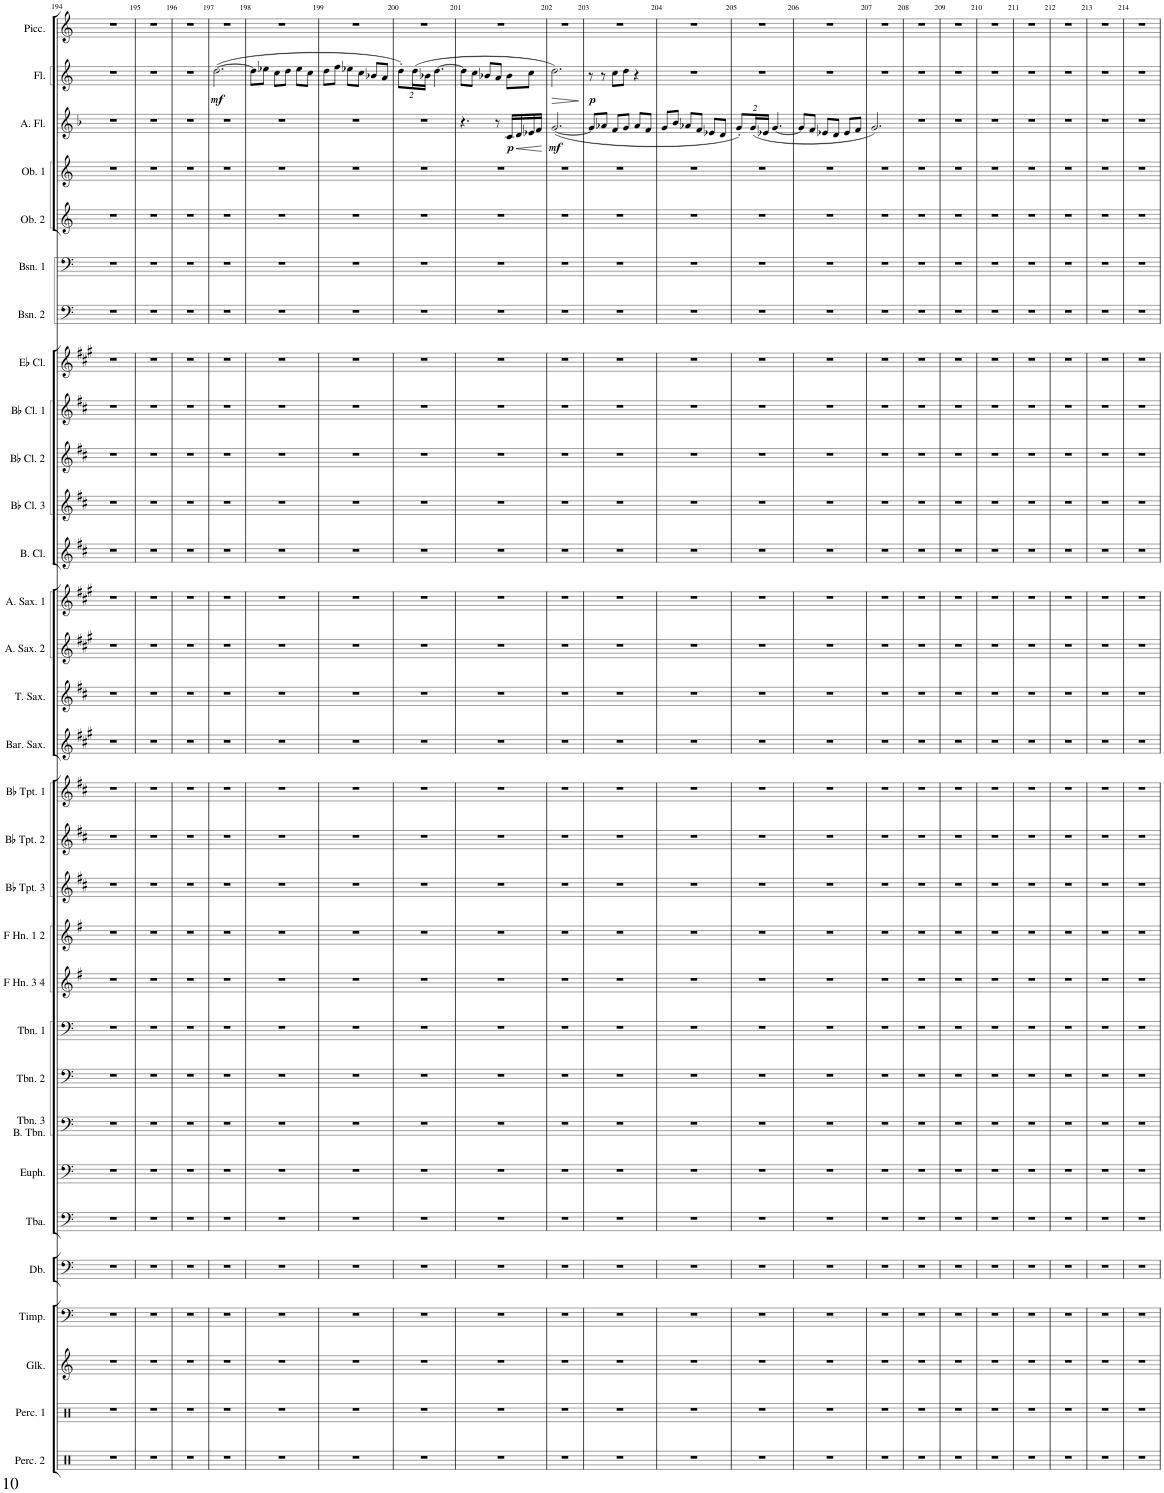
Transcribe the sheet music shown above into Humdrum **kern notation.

**kern	**kern	**kern	**kern	**kern	**kern	**kern	**kern	**kern	**kern	**kern	**kern	**kern	**kern	**kern	**kern	**kern	**kern	**kern	**kern	**kern	**kern	**kern	**kern	**kern	**kern	**kern	**kern	**kern	**dynam	**kern	**dynam	**kern
*part31	*part30	*part29	*part28	*part27	*part26	*part25	*part24	*part23	*part22	*part21	*part20	*part19	*part18	*part17	*part16	*part15	*part14	*part13	*part12	*part11	*part10	*part9	*part8	*part7	*part6	*part5	*part4	*part3	*part3	*part2	*part2	*part1
*staff31	*staff30	*staff29	*staff28	*staff27	*staff26	*staff25	*staff24	*staff23	*staff22	*staff21	*staff20	*staff19	*staff18	*staff17	*staff16	*staff15	*staff14	*staff13	*staff12	*staff11	*staff10	*staff9	*staff8	*staff7	*staff6	*staff5	*staff4	*staff3	*staff3	*staff2	*staff2	*staff1
*I"Percussion 2	*I"Percussion 1	*I"Glockenspiel	*I"Timpani	*I"Double Bass	*I"Tuba	*I"Euphonium	*I"Trombone 3 &amp; Bass Trombone	*I"Trombone 2	*I"Trombone 1	*I"F Horn 3 &amp; 4	*I"F Horn 1 &amp; 2	*I"Bb Trumpet 3	*I"Bb Trumpet 2	*I"Bb Trumpet 1	*I"Baritone Saxophone	*I"Tenor Saxophone	*I"Alto Saxophone 2	*I"Alto Saxophone 1	*I"Bass Clarinet	*I"Bb Clarinet 3	*I"Bb Clarinet 2	*I"Bb Clarinet 1	*I"Eb Clarinet	*I"Bassoon 2	*I"Bassoon 1	*I"Oboe 2	*I"Oboe 1	*I"Solo Alto Flute	*	*I"Solo Flute	*	*I"Solo Piccolo
*I'Perc. 2	*I'Perc. 1	*I'Glk.	*I'Timp.	*I'Db.	*I'Tba.	*I'Euph.	*I'Tbn. 3 B. Tbn.	*I'Tbn. 2	*I'Tbn. 1	*I'F Hn. 3 4	*I'F Hn. 1 2	*I'Bb Tpt. 3	*I'Bb Tpt. 2	*I'Bb Tpt. 1	*I'Bar. Sax.	*I'T. Sax.	*I'A. Sax. 2	*I'A. Sax. 1	*I'B. Cl.	*I'Bb Cl. 3	*I'Bb Cl. 2	*I'Bb Cl. 1	*I'Eb Cl.	*I'Bsn. 2	*I'Bsn. 1	*I'Ob. 2	*I'Ob. 1	*I'A. Fl.	*	*I'Fl.	*	*I'Picc.
!!LO:PB:g=z
*clefX	*clefX	*clefG2	*clefF4	*clefF4	*clefF4	*clefF4	*clefF4	*clefF4	*clefF4	*clefG2	*clefG2	*clefG2	*clefG2	*clefG2	*clefG2	*clefG2	*clefG2	*clefG2	*clefG2	*clefG2	*clefG2	*clefG2	*clefG2	*clefF4	*clefF4	*clefG2	*clefG2	*clefG2	*	*clefG2	*	*clefG2
*	*	*Trd-14c-24	*	*Trd7c12	*	*	*	*	*	*Trd4c7	*Trd4c7	*Trd1c2	*Trd1c2	*Trd1c2	*Trd12c21	*Trd8c14	*Trd5c9	*Trd5c9	*Trd8c14	*Trd1c2	*Trd1c2	*Trd1c2	*Trd-2c-3	*	*	*	*	*Trd3c5	*	*	*	*Trd-7c-12
*k[]	*k[]	*k[]	*k[]	*k[]	*k[]	*k[]	*k[]	*k[]	*k[]	*k[f#]	*k[f#]	*k[f#c#]	*k[f#c#]	*k[f#c#]	*k[f#c#g#]	*k[f#c#]	*k[f#c#g#]	*k[f#c#g#]	*k[f#c#]	*k[f#c#]	*k[f#c#]	*k[f#c#]	*k[f#c#g#]	*k[]	*k[]	*k[]	*k[]	*k[b-]	*	*k[]	*	*k[]
*M3/4	*M3/4	*M3/4	*M3/4	*M3/4	*M3/4	*M3/4	*M3/4	*M3/4	*M3/4	*M3/4	*M3/4	*M3/4	*M3/4	*M3/4	*M3/4	*M3/4	*M3/4	*M3/4	*M3/4	*M3/4	*M3/4	*M3/4	*M3/4	*M3/4	*M3/4	*M3/4	*M3/4	*M3/4	*	*M3/4	*	*M3/4
=194	=194	=194	=194	=194	=194	=194	=194	=194	=194	=194	=194	=194	=194	=194	=194	=194	=194	=194	=194	=194	=194	=194	=194	=194	=194	=194	=194	=194	=194	=194	=194	=194
2.r	2.r	2.r	2.r	2.r	2.r	2.r	2.r	2.r	2.r	2.r	2.r	2.r	2.r	2.r	2.r	2.r	2.r	2.r	2.r	2.r	2.r	2.r	2.r	2.r	2.r	2.r	2.r	2.r	.	2.r	.	2.r
=195	=195	=195	=195	=195	=195	=195	=195	=195	=195	=195	=195	=195	=195	=195	=195	=195	=195	=195	=195	=195	=195	=195	=195	=195	=195	=195	=195	=195	=195	=195	=195	=195
2.r	2.r	2.r	2.r	2.r	2.r	2.r	2.r	2.r	2.r	2.r	2.r	2.r	2.r	2.r	2.r	2.r	2.r	2.r	2.r	2.r	2.r	2.r	2.r	2.r	2.r	2.r	2.r	2.r	.	2.r	.	2.r
=196	=196	=196	=196	=196	=196	=196	=196	=196	=196	=196	=196	=196	=196	=196	=196	=196	=196	=196	=196	=196	=196	=196	=196	=196	=196	=196	=196	=196	=196	=196	=196	=196
2.r	2.r	2.r	2.r	2.r	2.r	2.r	2.r	2.r	2.r	2.r	2.r	2.r	2.r	2.r	2.r	2.r	2.r	2.r	2.r	2.r	2.r	2.r	2.r	2.r	2.r	2.r	2.r	2.r	.	2.r	.	2.r
=197	=197	=197	=197	=197	=197	=197	=197	=197	=197	=197	=197	=197	=197	=197	=197	=197	=197	=197	=197	=197	=197	=197	=197	=197	=197	=197	=197	=197	=197	=197	=197	=197
!	!	!	!	!	!	!	!	!	!	!	!	!	!	!	!	!	!	!	!	!	!	!	!	!	!	!	!	!	!	!	!LO:DY:b	!
2.r	2.r	2.r	2.r	2.r	2.r	2.r	2.r	2.r	2.r	2.r	2.r	2.r	2.r	2.r	2.r	2.r	2.r	2.r	2.r	2.r	2.r	2.r	2.r	2.r	2.r	2.r	2.r	2.r	.	([2.dd\	mf	2.r
=198	=198	=198	=198	=198	=198	=198	=198	=198	=198	=198	=198	=198	=198	=198	=198	=198	=198	=198	=198	=198	=198	=198	=198	=198	=198	=198	=198	=198	=198	=198	=198	=198
2.r	2.r	2.r	2.r	2.r	2.r	2.r	2.r	2.r	2.r	2.r	2.r	2.r	2.r	2.r	2.r	2.r	2.r	2.r	2.r	2.r	2.r	2.r	2.r	2.r	2.r	2.r	2.r	2.r	.	8dd\L]	.	2.r
.	.	.	.	.	.	.	.	.	.	.	.	.	.	.	.	.	.	.	.	.	.	.	.	.	.	.	.	.	.	8ee-X\J	.	.
.	.	.	.	.	.	.	.	.	.	.	.	.	.	.	.	.	.	.	.	.	.	.	.	.	.	.	.	.	.	8cc\L	.	.
.	.	.	.	.	.	.	.	.	.	.	.	.	.	.	.	.	.	.	.	.	.	.	.	.	.	.	.	.	.	8dd\J	.	.
.	.	.	.	.	.	.	.	.	.	.	.	.	.	.	.	.	.	.	.	.	.	.	.	.	.	.	.	.	.	8ee-\L	.	.
.	.	.	.	.	.	.	.	.	.	.	.	.	.	.	.	.	.	.	.	.	.	.	.	.	.	.	.	.	.	8cc\J	.	.
=199	=199	=199	=199	=199	=199	=199	=199	=199	=199	=199	=199	=199	=199	=199	=199	=199	=199	=199	=199	=199	=199	=199	=199	=199	=199	=199	=199	=199	=199	=199	=199	=199
2.r	2.r	2.r	2.r	2.r	2.r	2.r	2.r	2.r	2.r	2.r	2.r	2.r	2.r	2.r	2.r	2.r	2.r	2.r	2.r	2.r	2.r	2.r	2.r	2.r	2.r	2.r	2.r	2.r	.	8dd\L	.	2.r
.	.	.	.	.	.	.	.	.	.	.	.	.	.	.	.	.	.	.	.	.	.	.	.	.	.	.	.	.	.	8ff\J	.	.
.	.	.	.	.	.	.	.	.	.	.	.	.	.	.	.	.	.	.	.	.	.	.	.	.	.	.	.	.	.	8ee-X\L	.	.
.	.	.	.	.	.	.	.	.	.	.	.	.	.	.	.	.	.	.	.	.	.	.	.	.	.	.	.	.	.	8cc\J	.	.
.	.	.	.	.	.	.	.	.	.	.	.	.	.	.	.	.	.	.	.	.	.	.	.	.	.	.	.	.	.	8b-X/L	.	.
.	.	.	.	.	.	.	.	.	.	.	.	.	.	.	.	.	.	.	.	.	.	.	.	.	.	.	.	.	.	8a/J	.	.
=200	=200	=200	=200	=200	=200	=200	=200	=200	=200	=200	=200	=200	=200	=200	=200	=200	=200	=200	=200	=200	=200	=200	=200	=200	=200	=200	=200	=200	=200	=200	=200	=200
*	*	*	*	*	*	*	*	*	*	*	*	*	*	*	*	*	*	*	*	*	*	*	*	*	*	*	*	*	*	*Xbrackettup	*	*
2.r	2.r	2.r	2.r	2.r	2.r	2.r	2.r	2.r	2.r	2.r	2.r	2.r	2.r	2.r	2.r	2.r	2.r	2.r	2.r	2.r	2.r	2.r	2.r	2.r	2.r	2.r	2.r	2.r	.	16%3dd'\L)	.	2.r
.	.	.	.	.	.	.	.	.	.	.	.	.	.	.	.	.	.	.	.	.	.	.	.	.	.	.	.	.	.	(32%3dd\L	.	.
.	.	.	.	.	.	.	.	.	.	.	.	.	.	.	.	.	.	.	.	.	.	.	.	.	.	.	.	.	.	32%3b-X\JJ	.	.
.	.	.	.	.	.	.	.	.	.	.	.	.	.	.	.	.	.	.	.	.	.	.	.	.	.	.	.	.	.	[4.dd\	.	.
=201	=201	=201	=201	=201	=201	=201	=201	=201	=201	=201	=201	=201	=201	=201	=201	=201	=201	=201	=201	=201	=201	=201	=201	=201	=201	=201	=201	=201	=201	=201	=201	=201
2.r	2.r	2.r	2.r	2.r	2.r	2.r	2.r	2.r	2.r	2.r	2.r	2.r	2.r	2.r	2.r	2.r	2.r	2.r	2.r	2.r	2.r	2.r	2.r	2.r	2.r	2.r	2.r	4.r	.	8dd\L]	.	2.r
.	.	.	.	.	.	.	.	.	.	.	.	.	.	.	.	.	.	.	.	.	.	.	.	.	.	.	.	.	.	8cc\J	.	.
.	.	.	.	.	.	.	.	.	.	.	.	.	.	.	.	.	.	.	.	.	.	.	.	.	.	.	.	.	.	8b-X/L	.	.
.	.	.	.	.	.	.	.	.	.	.	.	.	.	.	.	.	.	.	.	.	.	.	.	.	.	.	.	8r	.	8a/J	.	.
!	!	!	!	!	!	!	!	!	!	!	!	!	!	!	!	!	!	!	!	!	!	!	!	!	!	!	!	!	!LO:HP:b	!	!	!
!	!	!	!	!	!	!	!	!	!	!	!	!	!	!	!	!	!	!	!	!	!	!	!	!	!	!	!	!	!LO:DY:n=1:b	!	!	!
.	.	.	.	.	.	.	.	.	.	.	.	.	.	.	.	.	.	.	.	.	.	.	.	.	.	.	.	16c/LL	< p	8b-\L	.	.
.	.	.	.	.	.	.	.	.	.	.	.	.	.	.	.	.	.	.	.	.	.	.	.	.	.	.	.	16d/	.	.	.	.
.	.	.	.	.	.	.	.	.	.	.	.	.	.	.	.	.	.	.	.	.	.	.	.	.	.	.	.	16e-X/	.	8cc\J	.	.
.	.	.	.	.	.	.	.	.	.	.	.	.	.	.	.	.	.	.	.	.	.	.	.	.	.	.	.	16f/JJ	.	.	.	.
.	.	.	.	.	.	.	.	.	.	.	.	.	.	.	.	.	.	.	.	.	.	.	.	.	.	.	.	.	[	.	.	.
=202	=202	=202	=202	=202	=202	=202	=202	=202	=202	=202	=202	=202	=202	=202	=202	=202	=202	=202	=202	=202	=202	=202	=202	=202	=202	=202	=202	=202	=202	=202	=202	=202
!	!	!	!	!	!	!	!	!	!	!	!	!	!	!	!	!	!	!	!	!	!	!	!	!	!	!	!	!	!LO:DY:b	!	!LO:HP:b	!
2.r	2.r	2.r	2.r	2.r	2.r	2.r	2.r	2.r	2.r	2.r	2.r	2.r	2.r	2.r	2.r	2.r	2.r	2.r	2.r	2.r	2.r	2.r	2.r	2.r	2.r	2.r	2.r	([2.g/	mf	2.dd\)	>	2.r
.	.	.	.	.	.	.	.	.	.	.	.	.	.	.	.	.	.	.	.	.	.	.	.	.	.	.	.	.	.	.	]	.
=203	=203	=203	=203	=203	=203	=203	=203	=203	=203	=203	=203	=203	=203	=203	=203	=203	=203	=203	=203	=203	=203	=203	=203	=203	=203	=203	=203	=203	=203	=203	=203	=203
!	!	!	!	!	!	!	!	!	!	!	!	!	!	!	!	!	!	!	!	!	!	!	!	!	!	!	!	!	!	!	!LO:DY:b	!
2.r	2.r	2.r	2.r	2.r	2.r	2.r	2.r	2.r	2.r	2.r	2.r	2.r	2.r	2.r	2.r	2.r	2.r	2.r	2.r	2.r	2.r	2.r	2.r	2.r	2.r	2.r	2.r	8g/L]	.	8r	p	2.r
.	.	.	.	.	.	.	.	.	.	.	.	.	.	.	.	.	.	.	.	.	.	.	.	.	.	.	.	8a-X/J	.	8r	.	.
.	.	.	.	.	.	.	.	.	.	.	.	.	.	.	.	.	.	.	.	.	.	.	.	.	.	.	.	8f/L	.	8cc\L	.	.
.	.	.	.	.	.	.	.	.	.	.	.	.	.	.	.	.	.	.	.	.	.	.	.	.	.	.	.	8g/J	.	8dd\J	.	.
.	.	.	.	.	.	.	.	.	.	.	.	.	.	.	.	.	.	.	.	.	.	.	.	.	.	.	.	8a-/L	.	4r	.	.
.	.	.	.	.	.	.	.	.	.	.	.	.	.	.	.	.	.	.	.	.	.	.	.	.	.	.	.	8f/J	.	.	.	.
=204	=204	=204	=204	=204	=204	=204	=204	=204	=204	=204	=204	=204	=204	=204	=204	=204	=204	=204	=204	=204	=204	=204	=204	=204	=204	=204	=204	=204	=204	=204	=204	=204
2.r	2.r	2.r	2.r	2.r	2.r	2.r	2.r	2.r	2.r	2.r	2.r	2.r	2.r	2.r	2.r	2.r	2.r	2.r	2.r	2.r	2.r	2.r	2.r	2.r	2.r	2.r	2.r	8g/L	.	2.r	.	2.r
.	.	.	.	.	.	.	.	.	.	.	.	.	.	.	.	.	.	.	.	.	.	.	.	.	.	.	.	8b-/J	.	.	.	.
.	.	.	.	.	.	.	.	.	.	.	.	.	.	.	.	.	.	.	.	.	.	.	.	.	.	.	.	8a-X/L	.	.	.	.
.	.	.	.	.	.	.	.	.	.	.	.	.	.	.	.	.	.	.	.	.	.	.	.	.	.	.	.	8f/J	.	.	.	.
.	.	.	.	.	.	.	.	.	.	.	.	.	.	.	.	.	.	.	.	.	.	.	.	.	.	.	.	8e-X/L	.	.	.	.
.	.	.	.	.	.	.	.	.	.	.	.	.	.	.	.	.	.	.	.	.	.	.	.	.	.	.	.	8d/J	.	.	.	.
=205	=205	=205	=205	=205	=205	=205	=205	=205	=205	=205	=205	=205	=205	=205	=205	=205	=205	=205	=205	=205	=205	=205	=205	=205	=205	=205	=205	=205	=205	=205	=205	=205
*	*	*	*	*	*	*	*	*	*	*	*	*	*	*	*	*	*	*	*	*	*	*	*	*	*	*	*	*Xbrackettup	*	*	*	*
2.r	2.r	2.r	2.r	2.r	2.r	2.r	2.r	2.r	2.r	2.r	2.r	2.r	2.r	2.r	2.r	2.r	2.r	2.r	2.r	2.r	2.r	2.r	2.r	2.r	2.r	2.r	2.r	16%3g'/L)	.	2.r	.	2.r
.	.	.	.	.	.	.	.	.	.	.	.	.	.	.	.	.	.	.	.	.	.	.	.	.	.	.	.	(32%3g/L	.	.	.	.
.	.	.	.	.	.	.	.	.	.	.	.	.	.	.	.	.	.	.	.	.	.	.	.	.	.	.	.	32%3e-X/JJ	.	.	.	.
.	.	.	.	.	.	.	.	.	.	.	.	.	.	.	.	.	.	.	.	.	.	.	.	.	.	.	.	[4.g/	.	.	.	.
=206	=206	=206	=206	=206	=206	=206	=206	=206	=206	=206	=206	=206	=206	=206	=206	=206	=206	=206	=206	=206	=206	=206	=206	=206	=206	=206	=206	=206	=206	=206	=206	=206
2.r	2.r	2.r	2.r	2.r	2.r	2.r	2.r	2.r	2.r	2.r	2.r	2.r	2.r	2.r	2.r	2.r	2.r	2.r	2.r	2.r	2.r	2.r	2.r	2.r	2.r	2.r	2.r	8g/L]	.	2.r	.	2.r
.	.	.	.	.	.	.	.	.	.	.	.	.	.	.	.	.	.	.	.	.	.	.	.	.	.	.	.	8f/J	.	.	.	.
.	.	.	.	.	.	.	.	.	.	.	.	.	.	.	.	.	.	.	.	.	.	.	.	.	.	.	.	8e-X/L	.	.	.	.
.	.	.	.	.	.	.	.	.	.	.	.	.	.	.	.	.	.	.	.	.	.	.	.	.	.	.	.	8d/J	.	.	.	.
.	.	.	.	.	.	.	.	.	.	.	.	.	.	.	.	.	.	.	.	.	.	.	.	.	.	.	.	8e-/L	.	.	.	.
.	.	.	.	.	.	.	.	.	.	.	.	.	.	.	.	.	.	.	.	.	.	.	.	.	.	.	.	8f/J	.	.	.	.
=207	=207	=207	=207	=207	=207	=207	=207	=207	=207	=207	=207	=207	=207	=207	=207	=207	=207	=207	=207	=207	=207	=207	=207	=207	=207	=207	=207	=207	=207	=207	=207	=207
2.r	2.r	2.r	2.r	2.r	2.r	2.r	2.r	2.r	2.r	2.r	2.r	2.r	2.r	2.r	2.r	2.r	2.r	2.r	2.r	2.r	2.r	2.r	2.r	2.r	2.r	2.r	2.r	2.g/)	.	2.r	.	2.r
=208	=208	=208	=208	=208	=208	=208	=208	=208	=208	=208	=208	=208	=208	=208	=208	=208	=208	=208	=208	=208	=208	=208	=208	=208	=208	=208	=208	=208	=208	=208	=208	=208
2.r	2.r	2.r	2.r	2.r	2.r	2.r	2.r	2.r	2.r	2.r	2.r	2.r	2.r	2.r	2.r	2.r	2.r	2.r	2.r	2.r	2.r	2.r	2.r	2.r	2.r	2.r	2.r	2.r	.	2.r	.	2.r
=209	=209	=209	=209	=209	=209	=209	=209	=209	=209	=209	=209	=209	=209	=209	=209	=209	=209	=209	=209	=209	=209	=209	=209	=209	=209	=209	=209	=209	=209	=209	=209	=209
2.r	2.r	2.r	2.r	2.r	2.r	2.r	2.r	2.r	2.r	2.r	2.r	2.r	2.r	2.r	2.r	2.r	2.r	2.r	2.r	2.r	2.r	2.r	2.r	2.r	2.r	2.r	2.r	2.r	.	2.r	.	2.r
=210	=210	=210	=210	=210	=210	=210	=210	=210	=210	=210	=210	=210	=210	=210	=210	=210	=210	=210	=210	=210	=210	=210	=210	=210	=210	=210	=210	=210	=210	=210	=210	=210
2.r	2.r	2.r	2.r	2.r	2.r	2.r	2.r	2.r	2.r	2.r	2.r	2.r	2.r	2.r	2.r	2.r	2.r	2.r	2.r	2.r	2.r	2.r	2.r	2.r	2.r	2.r	2.r	2.r	.	2.r	.	2.r
=211	=211	=211	=211	=211	=211	=211	=211	=211	=211	=211	=211	=211	=211	=211	=211	=211	=211	=211	=211	=211	=211	=211	=211	=211	=211	=211	=211	=211	=211	=211	=211	=211
2.r	2.r	2.r	2.r	2.r	2.r	2.r	2.r	2.r	2.r	2.r	2.r	2.r	2.r	2.r	2.r	2.r	2.r	2.r	2.r	2.r	2.r	2.r	2.r	2.r	2.r	2.r	2.r	2.r	.	2.r	.	2.r
=212	=212	=212	=212	=212	=212	=212	=212	=212	=212	=212	=212	=212	=212	=212	=212	=212	=212	=212	=212	=212	=212	=212	=212	=212	=212	=212	=212	=212	=212	=212	=212	=212
2.r	2.r	2.r	2.r	2.r	2.r	2.r	2.r	2.r	2.r	2.r	2.r	2.r	2.r	2.r	2.r	2.r	2.r	2.r	2.r	2.r	2.r	2.r	2.r	2.r	2.r	2.r	2.r	2.r	.	2.r	.	2.r
=213	=213	=213	=213	=213	=213	=213	=213	=213	=213	=213	=213	=213	=213	=213	=213	=213	=213	=213	=213	=213	=213	=213	=213	=213	=213	=213	=213	=213	=213	=213	=213	=213
2.r	2.r	2.r	2.r	2.r	2.r	2.r	2.r	2.r	2.r	2.r	2.r	2.r	2.r	2.r	2.r	2.r	2.r	2.r	2.r	2.r	2.r	2.r	2.r	2.r	2.r	2.r	2.r	2.r	.	2.r	.	2.r
=214	=214	=214	=214	=214	=214	=214	=214	=214	=214	=214	=214	=214	=214	=214	=214	=214	=214	=214	=214	=214	=214	=214	=214	=214	=214	=214	=214	=214	=214	=214	=214	=214
2.r	2.r	2.r	2.r	2.r	2.r	2.r	2.r	2.r	2.r	2.r	2.r	2.r	2.r	2.r	2.r	2.r	2.r	2.r	2.r	2.r	2.r	2.r	2.r	2.r	2.r	2.r	2.r	2.r	.	2.r	.	2.r
=	=	=	=	=	=	=	=	=	=	=	=	=	=	=	=	=	=	=	=	=	=	=	=	=	=	=	=	=	=	=	=	=
*-	*-	*-	*-	*-	*-	*-	*-	*-	*-	*-	*-	*-	*-	*-	*-	*-	*-	*-	*-	*-	*-	*-	*-	*-	*-	*-	*-	*-	*-	*-	*-	*-
